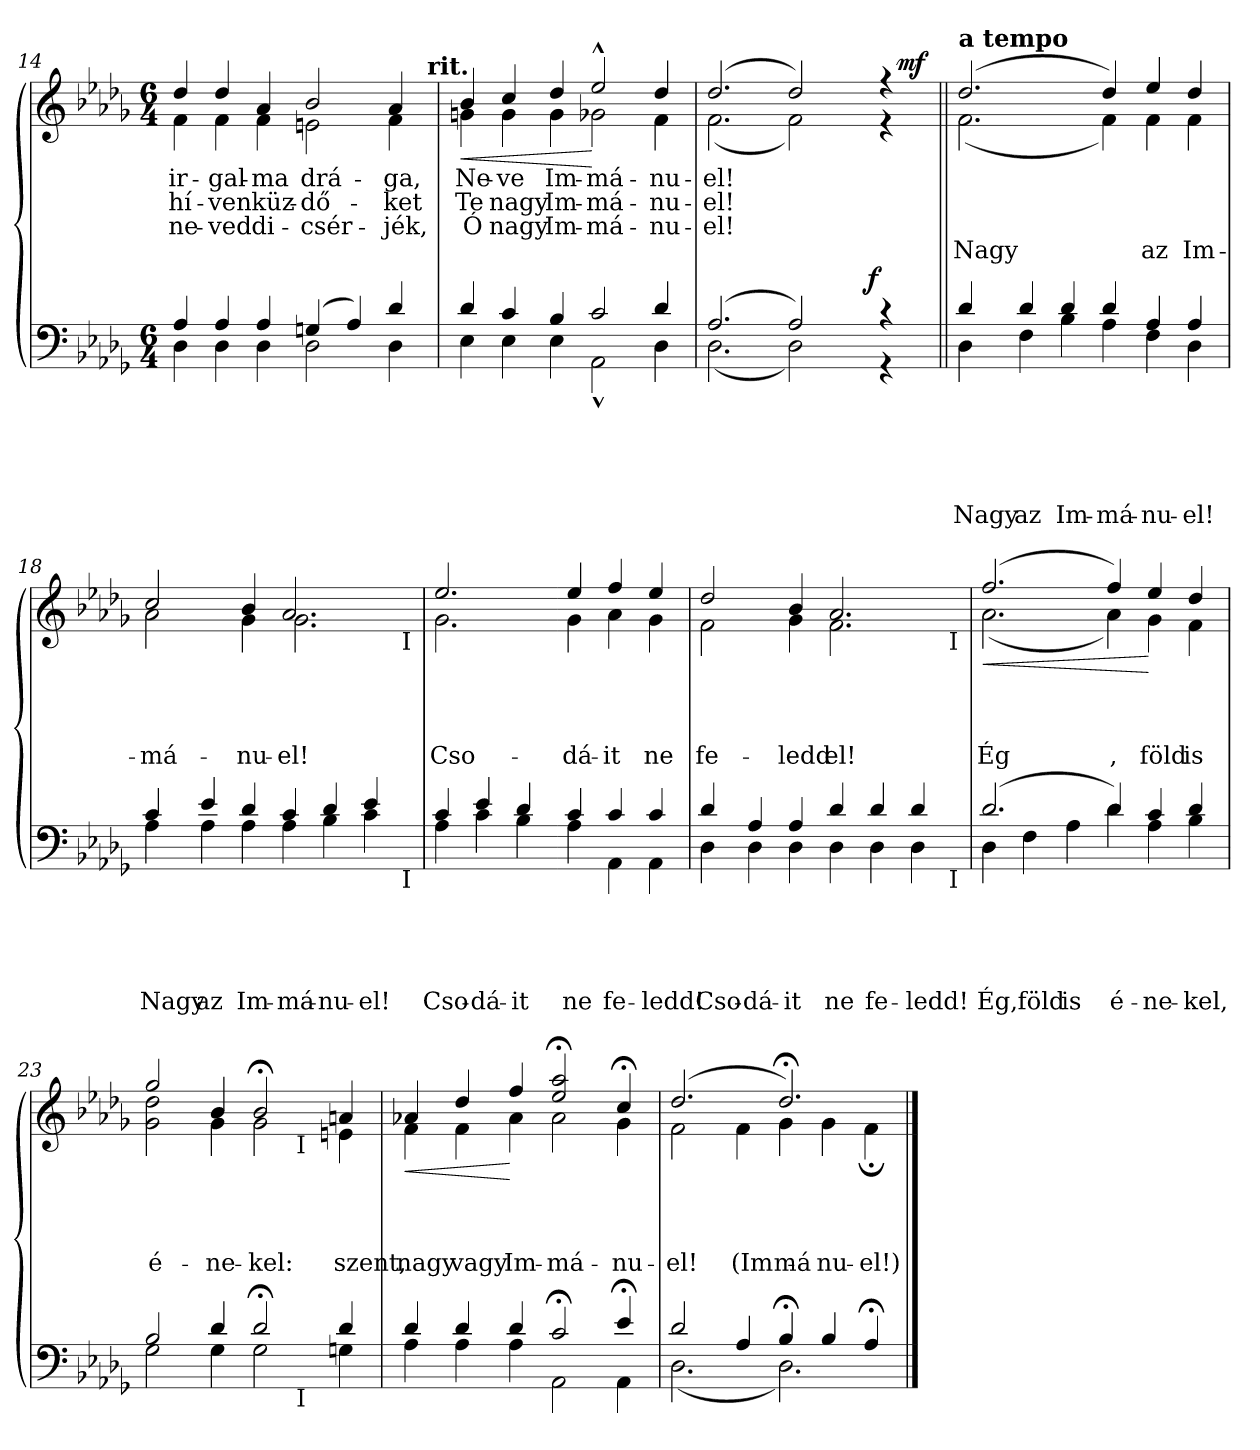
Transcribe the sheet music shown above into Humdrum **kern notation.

**kern	**text	**text	**text	**text	**text	**dynam	**kern	**text	**text	**text	**text	**dynam
*part2	*part2	*part2	*part2	*part2	*part2	*part2	*part1	*part1	*part1	*part1	*part1	*part1
*staff2	*staff2	*staff2	*staff2	*staff2	*staff2	*staff2	*staff1	*staff1	*staff1	*staff1	*staff1	*staff1
*clefF4	*	*	*	*	*	*	*clefG2	*	*	*	*	*
*k[b-e-a-d-g-]	*	*	*	*	*	*	*k[b-e-a-d-g-]	*	*	*	*	*
*D-:	*	*	*	*	*	*	*D-:	*	*	*	*	*
*M6/4	*	*	*	*	*	*	*M6/4	*	*	*	*	*
=14	=14	=14	=14	=14	=14	=14	=14	=14	=14	=14	=14	=14
*^	*	*	*	*	*	*	*	*	*	*	*	*
!	!	!	!	!	!	!	!	!	!LO:LY:b	!LO:LY:b	!LO:LY:b	!	!
*	*	*	*	*	*	*	*	*^	*	*	*	*	*
*	*	*	*	*	*	*	*	*	*^	*	*	*	*	*
4A-/	4D-\	.	.	.	.	.	.	4dd-/	4f\	1ryy	ir-	hí-	ne-	.	.
!	!	!	!	!	!	!	!	!	!	!	!LO:LY:b	!LO:LY:b	!LO:LY:b	!	!
4A-/	4D-\	.	.	.	.	.	.	4dd-/	4f\	.	-gal-	-ven	-ved	.	.
!	!	!	!	!	!	!	!	!	!	!	!LO:LY:b	!LO:LY:b	!LO:LY:b	!	!
4A-/	4D-\	.	.	.	.	.	.	4a-/	4f\	.	-ma	küz-	di-	.	.
!	!	!	!	!	!	!	!	!	!	!	!LO:LY:b	!LO:LY:b	!LO:LY:b	!	!
(>4Gn/	2D-\	.	.	.	.	.	.	2b-/	2en\	.	drá-	-dő-	-csér-	.	.
4A-/)	.	.	.	.	.	.	.	.	.	4...ryy	.	.	.	.	.
!	!	!	!	!	!	!	!	!	!	!	!LO:LY:b	!LO:LY:b	!LO:LY:b	!	!
4d-/	4D-\	.	.	.	.	.	.	4a-/	4f\	.	-ga,	-ket	-jék,	.	.
!	!	!	!	!	!	!	!	!	!	!LO:TX:a:B:t=rit.	!	!	!	!	!
.	.	.	.	.	.	.	.	.	.	32ryy	.	.	.	.	.
*	*	*	*	*	*	*	*	*v	*v	*v	*	*	*	*	*
=15	=15	=15	=15	=15	=15	=15	=15	=15	=15	=15	=15	=15	=15
*	*	*	*	*	*	*	*	*^	*	*	*	*	*
*	*	*	*	*	*	*	*	*	*^	*	*	*	*	*
!	!	!	!	!	!	!	!	!	!	!	!LO:LY:b	!LO:LY:b	!LO:LY:b	!	!LO:HP:b
*	*	*	*	*	*	*	*	*	*v	*v	*	*	*	*	*
4d-/	4E-\	.	.	.	.	.	.	4b-/	4gn\	Ne-	Te	Ó	.	<
!	!	!	!	!	!	!	!	!	!	!LO:LY:b	!LO:LY:b	!LO:LY:b	!	!
4c/	4E-\	.	.	.	.	.	.	4cc/	4g\	-ve	nagy	nagy	.	.
!	!	!	!	!	!	!	!	!	!	!LO:LY:b	!LO:LY:b	!LO:LY:b	!	!
4B-/	4E-\	.	.	.	.	.	.	4dd-/	4g\	Im-	Im-	Im-	.	.
!	!	!	!	!	!	!	!	!	!	!LO:LY:b	!LO:LY:b	!LO:LY:b	!	!
2c/	2AA-^^>\	.	.	.	.	.	.	2ee-^^</	2g-X\	-má-	-má-	-má-	.	[
!	!	!	!	!	!	!	!	!	!	!LO:LY:b	!LO:LY:b	!LO:LY:b	!	!
4d-/	4D-\	.	.	.	.	.	.	4dd-/	4f\	-nu-	-nu-	-nu-	.	.
*	*	*	*	*	*	*	*	*v	*v	*	*	*	*	*
!!LO:LB:g=z
=16	=16	=16	=16	=16	=16	=16	=16	=16	=16	=16	=16	=16	=16
*	*	*	*	*	*	*	*	*^	*	*	*	*	*
!	!	!	!	!	!	!	!	!	!	!LO:LY:b	!LO:LY:b	!LO:LY:b	!	!
*	*^	*	*	*	*	*	*	*	*^	*	*	*	*	*
(>2.A-/	(<2.D-\	1ryy	.	.	.	.	.	.	(>2.dd-/	(<2.f\	1ryy	-el!	-el!	-el!	.	.
2A-/)	2D-\)	.	.	.	.	.	.	.	2dd-/)	2f\)	.	.	.	.	.	.
.	.	8..ryy	.	.	.	.	.	.	.	.	4ryy	.	.	.	.	.
!	!	!	!	!	!	!	!	!LO:DY:b	!	!	!	!	!	!	!	!
.	.	4ryy	.	.	.	.	.	f	.	.	.	.	.	.	.	.
4r	4r	.	.	.	.	.	.	.	4r	4r	16ryy	.	.	.	.	.
!	!	!	!	!	!	!	!	!	!	!	!	!	!	!	!	!LO:DY:a
.	.	.	.	.	.	.	.	.	.	.	8.ryy	.	.	.	.	mf
.	.	32ryy	.	.	.	.	.	.	.	.	.	.	.	.	.	.
*	*v	*v	*	*	*	*	*	*	*	*	*	*	*	*	*	*
*	*	*	*	*	*	*	*	*v	*v	*v	*	*	*	*	*
=17||	=17||	=17||	=17||	=17||	=17||	=17||	=17||	=17||	=17||	=17||	=17||	=17||	=17||
*	*^	*	*	*	*	*	*	*^	*	*	*	*	*
*	*	*	*	*	*	*	*	*	*	*^	*	*	*	*	*
!	!	!	!	!	!	!	!LO:LY:b	!	!	!	!	!	!	!	!	!
*	*v	*v	*	*	*	*	*	*	*	*	*	*	*	*	*	*
*	*	*	*	*	*	*	*	*v	*v	*v	*	*	*	*	*
*	*^	*	*	*	*	*	*	*^	*	*	*	*	*
*	*	*	*	*	*	*	*	*	*	*^	*	*	*	*	*
!	!	!	!	!	!	!	!	!	!LO:TX:a:B:t=a tempo	!	!	!	!	!	!	!
!	!	!	!	!	!	!	!	!	!	!	!	!	!	!	!LO:LY:b	!
*	*v	*v	*	*	*	*	*	*	*	*	*	*	*	*	*	*
*	*	*	*	*	*	*	*	*	*v	*v	*	*	*	*	*
4d-/	4D-\	.	.	.	.	Nagy	.	(>2.dd-/	(<2.f\	.	.	.	Nagy	.
!	!	!	!	!	!	!LO:LY:b	!	!	!	!	!	!	!	!
4d-/	4F\	.	.	.	.	az	.	.	.	.	.	.	.	.
!	!	!	!	!	!	!LO:LY:b	!	!	!	!	!	!	!	!
4d-/	4B-\	.	.	.	.	Im-	.	.	.	.	.	.	.	.
!	!	!	!	!	!	!LO:LY:b	!	!	!	!	!	!	!	!
4d-/	4A-\	.	.	.	.	-má-	.	4dd-/)	4f\)	.	.	.	.	.
!	!	!	!	!	!	!LO:LY:b	!	!	!	!	!	!	!	!
!	!	!	!	!	!	!	!	!	!	!	!	!	!LO:LY:b	!
4A-/	4F\	.	.	.	.	-nu-	.	4ee-/	4f\	.	.	.	az	.
!	!	!	!	!	!	!LO:LY:b	!	!	!	!	!	!	!	!
!	!	!	!	!	!	!	!	!	!	!	!	!	!LO:LY:b	!
4A-/	4D-\	.	.	.	.	-el!	.	4dd-/	4f\	.	.	.	Im-	.
*	*	*	*	*	*	*	*	*v	*v	*	*	*	*	*
=18	=18	=18	=18	=18	=18	=18	=18	=18	=18	=18	=18	=18	=18
*	*	*	*	*	*	*	*	*^	*	*	*	*	*
!	!	!	!	!	!	!LO:LY:b	!	!	!	!	!	!	!	!
*	*	*	*	*	*	*	*	*v	*v	*	*	*	*	*
*	*	*	*	*	*	*	*	*^	*	*	*	*	*
!	!	!	!	!	!	!	!	!	!	!	!	!	!LO:LY:b	!
*	*^	*	*	*	*	*	*	*	*^	*	*	*	*	*
4c/	4A-\	1ryy	.	.	.	.	Nagy	.	2cc/	2a-\	1ryy	.	.	.	-má-	.
!	!	!	!	!	!	!	!LO:LY:b	!	!	!	!	!	!	!	!	!
4e-/	4A-\	.	.	.	.	.	az	.	.	.	.	.	.	.	.	.
!	!	!	!	!	!	!	!LO:LY:b	!	!	!	!	!	!	!	!	!
!	!	!	!	!	!	!	!	!	!	!	!	!	!	!	!LO:LY:b	!
4d-/	4A-\	.	.	.	.	.	Im-	.	4b-/	4g-\	.	.	.	.	-nu-	.
!	!	!	!	!	!	!	!LO:LY:b	!	!	!	!	!	!	!	!	!
!	!	!	!	!	!	!	!	!	!	!	!	!	!	!	!LO:LY:b	!
4c/	4A-\	.	.	.	.	.	-má-	.	2.a-/	2.g-\	.	.	.	.	-el!	.
!	!	!	!	!	!	!	!LO:LY:b	!	!	!	!	!	!	!	!	!
4d-/	4B-\	4ryy	.	.	.	.	-nu-	.	.	.	4ryy	.	.	.	.	.
!	!	!	!	!	!	!	!LO:LY:b	!	!	!	!	!	!	!	!	!
4e-/	4c\	8ryy	.	.	.	.	-el!	.	.	.	8ryy	.	.	.	.	.
.	.	32ryy	.	.	.	.	.	.	.	.	32ryy	.	.	.	.	.
!	!	!	!	!	!	!	!	!	!	!	!LO:TX:b:t=I	!	!	!	!	!
!	!	!LO:TX:b:t=I	!	!	!	!	!	!	!	!	!	!	!	!	!	!
.	.	16.ryy	.	.	.	.	.	.	.	.	16.ryy	.	.	.	.	.
*	*v	*v	*	*	*	*	*	*	*	*	*	*	*	*	*	*
*	*	*	*	*	*	*	*	*v	*v	*v	*	*	*	*	*
=19	=19	=19	=19	=19	=19	=19	=19	=19	=19	=19	=19	=19	=19
*	*^	*	*	*	*	*	*	*^	*	*	*	*	*
*	*	*	*	*	*	*	*	*	*	*^	*	*	*	*	*
!	!	!	!	!	!	!	!LO:LY:b	!	!	!	!	!	!	!	!	!
*	*v	*v	*	*	*	*	*	*	*	*	*	*	*	*	*	*
*	*	*	*	*	*	*	*	*v	*v	*v	*	*	*	*	*
*	*^	*	*	*	*	*	*	*^	*	*	*	*	*
*	*	*	*	*	*	*	*	*	*	*^	*	*	*	*	*
!	!	!	!	!	!	!	!	!	!	!	!	!	!	!	!LO:LY:b	!
*	*v	*v	*	*	*	*	*	*	*	*	*	*	*	*	*	*
*	*	*	*	*	*	*	*	*	*v	*v	*	*	*	*	*
4c/	4A-\	.	.	.	.	Cso-	.	2.ee-/	2.g-\	.	.	.	Cso-	.
!	!	!	!	!	!	!LO:LY:b	!	!	!	!	!	!	!	!
4e-/	4c\	.	.	.	.	-dá-	.	.	.	.	.	.	.	.
!	!	!	!	!	!	!LO:LY:b	!	!	!	!	!	!	!	!
4d-/	4B-\	.	.	.	.	-it	.	.	.	.	.	.	.	.
!!LO:LB:g=z	!!
=20-	=20-	=20-	=20-	=20-	=20-	=20-	=20-	=20-	=20-	=20-	=20-	=20-	=20-	=20-
!	!	!	!	!	!	!LO:LY:b	!	!	!	!	!	!	!	!
!	!	!	!	!	!	!	!	!	!	!	!	!	!LO:LY:b	!
4c/	4A-\	.	.	.	.	ne	.	4ee-/	4g-\	.	.	.	-dá-	.
!	!	!	!	!	!	!LO:LY:b	!	!	!	!	!	!	!	!
!	!	!	!	!	!	!	!	!	!	!	!	!	!LO:LY:b	!
4c/	4AA-\	.	.	.	.	fe-	.	4ff/	4a-\	.	.	.	-it	.
!	!	!	!	!	!	!LO:LY:b	!	!	!	!	!	!	!	!
!	!	!	!	!	!	!	!	!	!	!	!	!	!LO:LY:b	!
4c/	4AA-\	.	.	.	.	-ledd!	.	4ee-/	4g-\	.	.	.	ne	.
*	*	*	*	*	*	*	*	*v	*v	*	*	*	*	*
=21	=21	=21	=21	=21	=21	=21	=21	=21	=21	=21	=21	=21	=21
*	*	*	*	*	*	*	*	*^	*	*	*	*	*
!	!	!	!	!	!	!LO:LY:b	!	!	!	!	!	!	!	!
*	*	*	*	*	*	*	*	*v	*v	*	*	*	*	*
*	*	*	*	*	*	*	*	*^	*	*	*	*	*
!	!	!	!	!	!	!	!	!	!	!	!	!	!LO:LY:b	!
*	*^	*	*	*	*	*	*	*	*^	*	*	*	*	*
4d-/	4D-\	1ryy	.	.	.	.	Cso-	.	2dd-/	2f\	1ryy	.	.	.	fe-	.
!	!	!	!	!	!	!	!LO:LY:b	!	!	!	!	!	!	!	!	!
4A-/	4D-\	.	.	.	.	.	-dá-	.	.	.	.	.	.	.	.	.
!	!	!	!	!	!	!	!LO:LY:b	!	!	!	!	!	!	!	!	!
!	!	!	!	!	!	!	!	!	!	!	!	!	!	!	!LO:LY:b	!
4A-/	4D-\	.	.	.	.	.	-it	.	4b-/	4g-\	.	.	.	.	-ledd	.
!	!	!	!	!	!	!	!LO:LY:b	!	!	!	!	!	!	!	!	!
!	!	!	!	!	!	!	!	!	!	!	!	!	!	!	!LO:LY:b	!
4d-/	4D-\	.	.	.	.	.	ne	.	2.a-/	2.f\	.	.	.	.	el!	.
!	!	!	!	!	!	!	!LO:LY:b	!	!	!	!	!	!	!	!	!
4d-/	4D-\	4ryy	.	.	.	.	fe-	.	.	.	4ryy	.	.	.	.	.
!	!	!	!	!	!	!	!LO:LY:b	!	!	!	!	!	!	!	!	!
4d-/	4D-\	8ryy	.	.	.	.	-ledd!	.	.	.	8ryy	.	.	.	.	.
.	.	32ryy	.	.	.	.	.	.	.	.	32ryy	.	.	.	.	.
!	!	!	!	!	!	!	!	!	!	!	!LO:TX:b:t=I	!	!	!	!	!
!	!	!LO:TX:b:t=I	!	!	!	!	!	!	!	!	!	!	!	!	!	!
.	.	16.ryy	.	.	.	.	.	.	.	.	16.ryy	.	.	.	.	.
*	*v	*v	*	*	*	*	*	*	*	*	*	*	*	*	*	*
*	*	*	*	*	*	*	*	*v	*v	*v	*	*	*	*	*
=22	=22	=22	=22	=22	=22	=22	=22	=22	=22	=22	=22	=22	=22
*	*^	*	*	*	*	*	*	*^	*	*	*	*	*
*	*	*	*	*	*	*	*	*	*	*^	*	*	*	*	*
!	!	!	!	!	!	!	!LO:LY:b	!	!	!	!	!	!	!	!	!
*	*v	*v	*	*	*	*	*	*	*	*	*	*	*	*	*	*
*	*	*	*	*	*	*	*	*v	*v	*v	*	*	*	*	*
*	*^	*	*	*	*	*	*	*^	*	*	*	*	*
*	*	*	*	*	*	*	*	*	*	*^	*	*	*	*	*
!	!	!	!	!	!	!	!	!	!	!	!	!	!	!	!LO:LY:b	!LO:HP:b
*	*v	*v	*	*	*	*	*	*	*	*	*	*	*	*	*	*
*	*	*	*	*	*	*	*	*	*v	*v	*	*	*	*	*
(2.d-/	4D-\	.	.	.	.	Ég,	.	(>2.ff/	(<2.a-\	.	.	.	Ég	<
!	!	!	!	!	!	!LO:LY:b	!	!	!	!	!	!	!	!
.	4F\	.	.	.	.	föld	.	.	.	.	.	.	.	.
!	!	!	!	!	!	!LO:LY:b	!	!	!	!	!	!	!	!
.	4A-\	.	.	.	.	is	.	.	.	.	.	.	.	.
!	!	!	!	!	!	!LO:LY:b	!	!	!	!	!	!	!	!
!	!	!	!	!	!	!	!	!	!	!	!	!	!LO:LY:b	!
4d-/)	4d-\	.	.	.	.	é-	.	4ff/)	4a-\)	.	.	.	,	.
!	!	!	!	!	!	!LO:LY:b	!	!	!	!	!	!	!	!
!	!	!	!	!	!	!	!	!	!	!	!	!	!LO:LY:b	!
4c/	4A-\	.	.	.	.	-ne-	.	4ee-/	4g-\	.	.	.	föld	[
!	!	!	!	!	!	!LO:LY:b	!	!	!	!	!	!	!	!
!	!	!	!	!	!	!	!	!	!	!	!	!	!LO:LY:b	!
4d-/	4B-\	.	.	.	.	-kel,	.	4dd-/	4f\	.	.	.	is	.
*	*	*	*	*	*	*	*	*v	*v	*	*	*	*	*
!!LO:LB:g=z
=23	=23	=23	=23	=23	=23	=23	=23	=23	=23	=23	=23	=23	=23
*	*	*	*	*	*	*	*	*^	*	*	*	*	*
!	!	!	!	!	!	!	!	!	!	!	!	!	!LO:LY:b	!
*	*^	*	*	*	*	*	*	*	*^	*	*	*	*	*
2B-/	2G-\	1ryy	.	.	.	.	.	.	2gg-/	2g-\ 2dd-\	1ryy	.	.	.	é-	.
!	!	!	!	!	!	!	!	!	!	!	!	!	!	!	!LO:LY:b	!
4d-/	4G-\	.	.	.	.	.	.	.	4b-/	4g-\	.	.	.	.	-ne-	.
!	!	!	!	!	!	!	!	!	!	!	!	!	!	!	!LO:LY:b	!
2d-;/	2G-\	.	.	.	.	.	.	.	2b-;/	2g-\	.	.	.	.	-kel:	.
!	!	!	!	!	!	!	!	!	!	!	!LO:TX:b:t=I	!	!	!	!	!
!	!	!LO:TX:b:t=I	!	!	!	!	!	!	!	!	!	!	!	!	!	!
.	.	2ryy	.	.	.	.	.	.	.	.	2ryy	.	.	.	.	.
!	!	!	!	!	!	!	!	!	!	!	!	!	!	!	!LO:LY:b	!
4d-/	4Gn\	.	.	.	.	.	.	.	4an/	4en\	.	.	.	.	szent,	.
*	*v	*v	*	*	*	*	*	*	*	*	*	*	*	*	*	*
*	*	*	*	*	*	*	*	*v	*v	*v	*	*	*	*	*
=24	=24	=24	=24	=24	=24	=24	=24	=24	=24	=24	=24	=24	=24
*	*^	*	*	*	*	*	*	*^	*	*	*	*	*
*	*	*	*	*	*	*	*	*	*	*^	*	*	*	*	*
!	!	!	!	!	!	!	!	!	!	!	!	!	!	!	!LO:LY:b	!LO:HP:b
*	*v	*v	*	*	*	*	*	*	*	*	*	*	*	*	*	*
*	*	*	*	*	*	*	*	*	*v	*v	*	*	*	*	*
4d-/	4A-\	.	.	.	.	.	.	4a-X/	4f\	.	.	.	nagy	<
!	!	!	!	!	!	!	!	!	!	!	!	!	!LO:LY:b	!
4d-/	4A-\	.	.	.	.	.	.	4dd-/	4f\	.	.	.	vagy	.
!	!	!	!	!	!	!	!	!	!	!	!	!	!LO:LY:b	!
4d-/	4A-\	.	.	.	.	.	.	4ff/	4a-\	.	.	.	Im-	[
!	!	!	!	!	!	!	!	!	!	!	!	!	!LO:LY:b	!
2c;/	2AA-\	.	.	.	.	.	.	2ee-/; 2aa-/;	2a-\	.	.	.	-má-	.
!	!	!	!	!	!	!	!	!	!	!	!	!	!LO:LY:b	!
4e-;/	4AA-\	.	.	.	.	.	.	4cc;/	4g-\	.	.	.	-nu-	.
=25	=25	=25	=25	=25	=25	=25	=25	=25	=25	=25	=25	=25	=25	=25
!	!	!	!	!	!	!	!	!	!	!	!	!	!LO:LY:b	!
2d-/	(<2.D-\	.	.	.	.	.	.	(>2.dd-/	2f\	.	.	.	-el!	.
!	!	!	!	!	!	!	!	!	!	!	!	!	!LO:LY:b	!
4A-/	.	.	.	.	.	.	.	.	4f\	.	.	.	(Im-	.
!	!	!	!	!	!	!	!	!	!	!	!	!	!LO:LY:b	!
4B-;/	2.D-\)	.	.	.	.	.	.	2.dd-;/)	4g-\	.	.	.	-má-	.
!	!	!	!	!	!	!	!	!	!	!	!	!	!LO:LY:b	!
4B-/	.	.	.	.	.	.	.	.	4g-\	.	.	.	-nu-	.
!	!	!	!	!	!	!	!	!	!	!	!	!	!LO:LY:b	!
4A-;/	.	.	.	.	.	.	.	.	4f;<\	.	.	.	-el!)	.
*v	*v	*	*	*	*	*	*	*	*	*	*	*	*	*
*	*	*	*	*	*	*	*v	*v	*	*	*	*	*
==	==	==	==	==	==	==	==	==	==	==	==	==
*-	*-	*-	*-	*-	*-	*-	*-	*-	*-	*-	*-	*-
